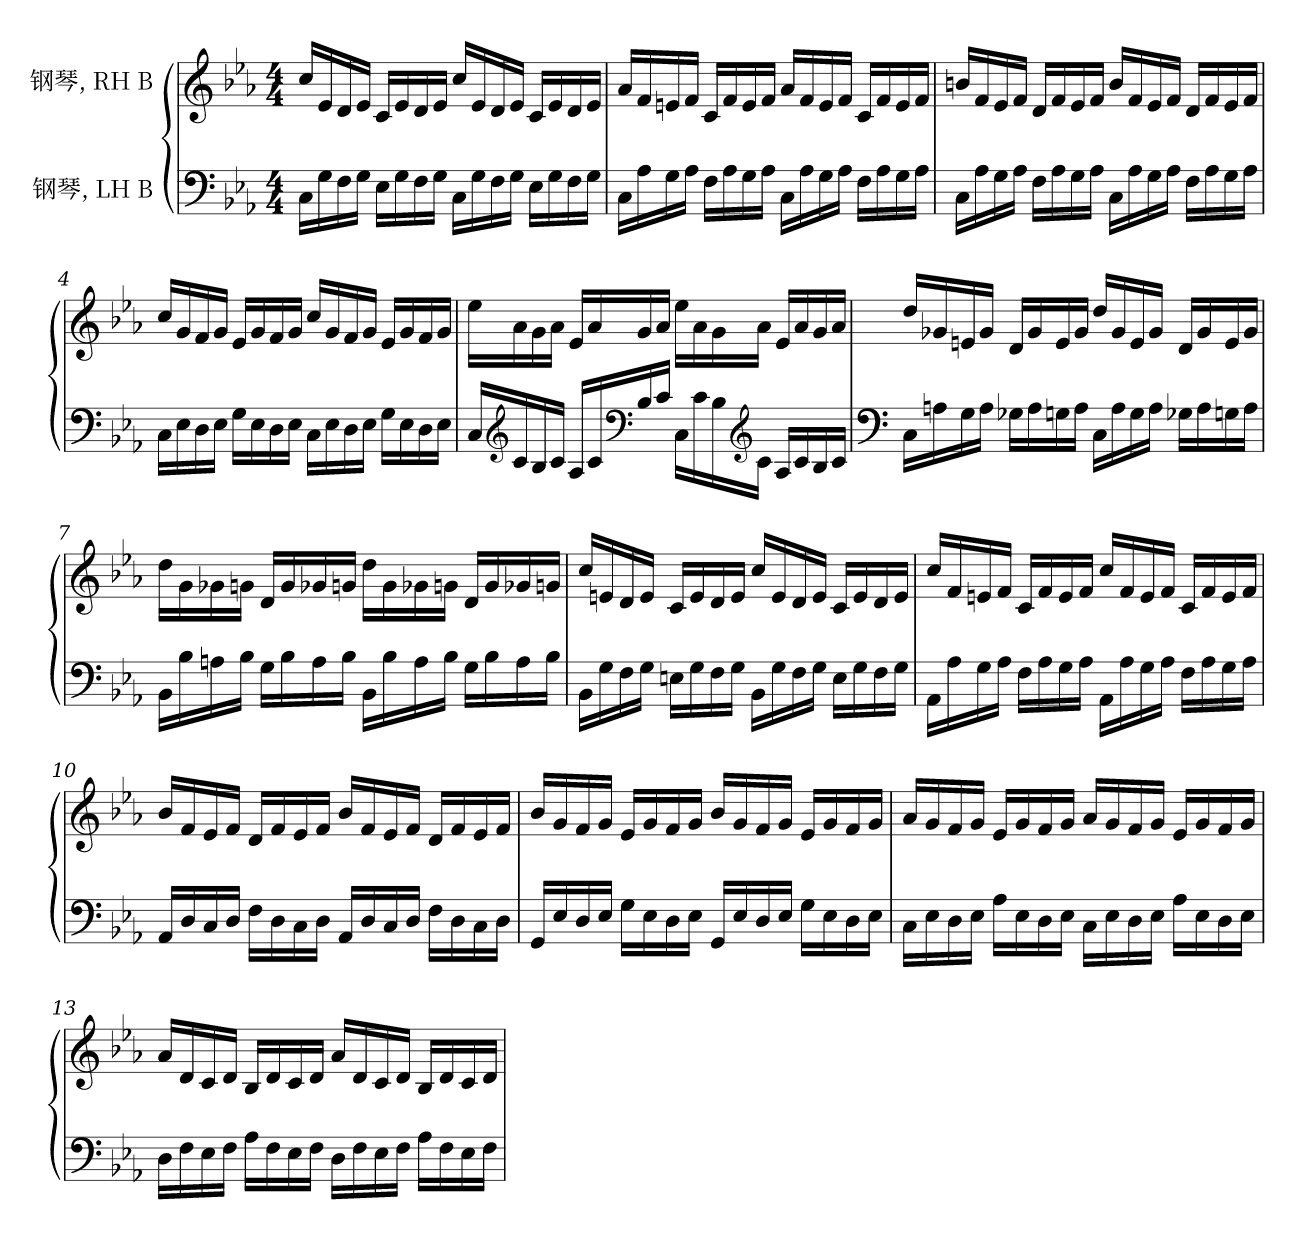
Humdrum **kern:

**kern	**kern
*part2	*part1
*staff2	*staff1
*I"钢琴, LH B	*I"钢琴, RH B
*clefF4	*clefG2
*k[b-e-a-]	*k[b-e-a-]
*M4/4	*M4/4
*MM97	*MM97
=1	=1
16C\LL	16cc/LL
16G\	16e-/
16F\	16d/
16G\JJ	16e-/JJ
16E-\LL	16c/LL
16G\	16e-/
16F\	16d/
16G\JJ	16e-/JJ
16C\LL	16cc/LL
16G\	16e-/
16F\	16d/
16G\JJ	16e-/JJ
16E-\LL	16c/LL
16G\	16e-/
16F\	16d/
16G\JJ	16e-/JJ
=2	=2
16C\LL	16a-/LL
16A-\	16f/
16G\	16en/
16A-\JJ	16f/JJ
16F\LL	16c/LL
16A-\	16f/
16G\	16e/
16A-\JJ	16f/JJ
16C\LL	16a-/LL
16A-\	16f/
16G\	16e/
16A-\JJ	16f/JJ
16F\LL	16c/LL
16A-\	16f/
16G\	16e/
16A-\JJ	16f/JJ
!!LO:LB:g=z
=3	=3
16C\LL	16bn/LL
16A-\	16f/
16G\	16e-/
16A-\JJ	16f/JJ
16F\LL	16d/LL
16A-\	16f/
16G\	16e-/
16A-\JJ	16f/JJ
16C\LL	16b/LL
16A-\	16f/
16G\	16e-/
16A-\JJ	16f/JJ
16F\LL	16d/LL
16A-\	16f/
16G\	16e-/
16A-\JJ	16f/JJ
=4	=4
16C\LL	16cc/LL
16E-\	16g/
16D\	16f/
16E-\JJ	16g/JJ
16G\LL	16e-/LL
16E-\	16g/
16D\	16f/
16E-\JJ	16g/JJ
16C\LL	16cc/LL
16E-\	16g/
16D\	16f/
16E-\JJ	16g/JJ
16G\LL	16e-/LL
16E-\	16g/
16D\	16f/
16E-\JJ	16g/JJ
!!LO:LB:g=z
=5	=5
16C/LL	16ee-\LL
*clefG2	*
16c/	16a-\
16B-/	16g\
16c/JJ	16a-\JJ
16A-/LL	16e-/LL
16c/	16a-/
*clefF4	*
16B-/	16g/
16c/JJ	16a-/JJ
16C\LL	16ee-\LL
16c\	16a-\
16B-\	16g\
*clefG2	*
16c\JJ	16a-\JJ
16A-/LL	16e-/LL
16c/	16a-/
16B-/	16g/
16c/JJ	16a-/JJ
!!LO:LB:g=z
=6	=6
*clefF4	*
16C\LL	16dd/LL
16An\	16g-X/
16G\	16en/
16A\JJ	16g-/JJ
16G-X\LL	16d/LL
16A\	16g-/
16Gn\	16e/
16A\JJ	16g-/JJ
16C\LL	16dd/LL
16A\	16g-/
16G\	16e/
16A\JJ	16g-/JJ
16G-X\LL	16d/LL
16A\	16g-/
16Gn\	16e/
16A\JJ	16g-/JJ
=7	=7
16BB-\LL	16dd\LL
16B-\	16g\
16An\	16g-X\
16B-\JJ	16gn\JJ
16G\LL	16d/LL
16B-\	16g/
16A\	16g-X/
16B-\JJ	16gn/JJ
16BB-\LL	16dd\LL
16B-\	16g\
16A\	16g-X\
16B-\JJ	16gn\JJ
16G\LL	16d/LL
16B-\	16g/
16A\	16g-X/
16B-\JJ	16gn/JJ
!!LO:LB:g=z
=8	=8
16BB-\LL	16cc/LL
16G\	16en/
16F\	16d/
16G\JJ	16e/JJ
16En\LL	16c/LL
16G\	16e/
16F\	16d/
16G\JJ	16e/JJ
16BB-\LL	16cc/LL
16G\	16e/
16F\	16d/
16G\JJ	16e/JJ
16E\LL	16c/LL
16G\	16e/
16F\	16d/
16G\JJ	16e/JJ
=9	=9
16AA-\LL	16cc/LL
16A-\	16f/
16G\	16en/
16A-\JJ	16f/JJ
16F\LL	16c/LL
16A-\	16f/
16G\	16e/
16A-\JJ	16f/JJ
16AA-\LL	16cc/LL
16A-\	16f/
16G\	16e/
16A-\JJ	16f/JJ
16F\LL	16c/LL
16A-\	16f/
16G\	16e/
16A-\JJ	16f/JJ
!!LO:LB:g=z
=10	=10
16AA-/LL	16b-/LL
16D/	16f/
16C/	16e-/
16D/JJ	16f/JJ
16F\LL	16d/LL
16D\	16f/
16C\	16e-/
16D\JJ	16f/JJ
16AA-/LL	16b-/LL
16D/	16f/
16C/	16e-/
16D/JJ	16f/JJ
16F\LL	16d/LL
16D\	16f/
16C\	16e-/
16D\JJ	16f/JJ
=11	=11
16GG/LL	16b-/LL
16E-/	16g/
16D/	16f/
16E-/JJ	16g/JJ
16G\LL	16e-/LL
16E-\	16g/
16D\	16f/
16E-\JJ	16g/JJ
16GG/LL	16b-/LL
16E-/	16g/
16D/	16f/
16E-/JJ	16g/JJ
16G\LL	16e-/LL
16E-\	16g/
16D\	16f/
16E-\JJ	16g/JJ
!!LO:PB:g=z
=12	=12
16C\LL	16a-/LL
16E-\	16g/
16D\	16f/
16E-\JJ	16g/JJ
16A-\LL	16e-/LL
16E-\	16g/
16D\	16f/
16E-\JJ	16g/JJ
16C\LL	16a-/LL
16E-\	16g/
16D\	16f/
16E-\JJ	16g/JJ
16A-\LL	16e-/LL
16E-\	16g/
16D\	16f/
16E-\JJ	16g/JJ
=13	=13
16D\LL	16a-/LL
16F\	16d/
16E-\	16c/
16F\JJ	16d/JJ
16A-\LL	16B-/LL
16F\	16d/
16E-\	16c/
16F\JJ	16d/JJ
16D\LL	16a-/LL
16F\	16d/
16E-\	16c/
16F\JJ	16d/JJ
16A-\LL	16B-/LL
16F\	16d/
16E-\	16c/
16F\JJ	16d/JJ
=	=
*-	*-
